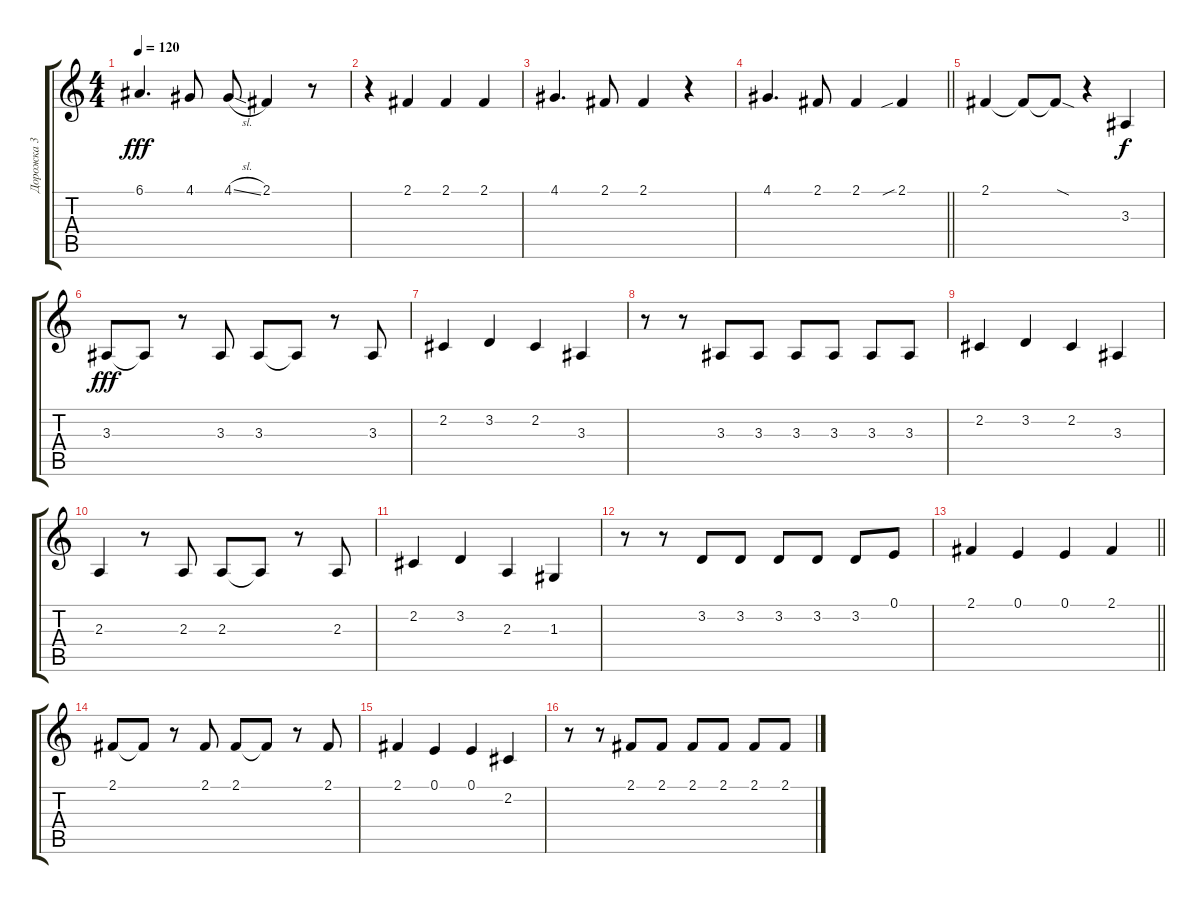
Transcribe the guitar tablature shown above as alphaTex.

\track ("Дорожка 3" "Дорожка 3") {instrument altosax}
\staff {score tabs}
\tuning (E4 B3 G3 D3 A2 E2) {hide}
\ts (4 4)
\tempo 120
\clef g2
\ks c
6.1.4{d dy fff} 4.1.8 4.1{sl}.8 2.1.4 r.8 |
r.4 2.1.4 2.1.4 2.1.4 |
4.1.4{d} 2.1.8 2.1.4 r.4 |
\barLineRight lightlight
4.1.4{d} 2.1.8 2.1.4 2.1{sib}.4 |
2.1.4 2.1{t}.8 2.1{sod t}.8 r.4 3.3.4{dy f} |
3.3.8{dy fff} 3.3{t}.8 r.8 3.3.8 3.3.8 3.3{t}.8 r.8 3.3.8 |
2.2.4 3.2.4 2.2.4 3.3.4 |
r.8 r.8 3.3.8 3.3.8 3.3.8 3.3.8 3.3.8 3.3.8 |
2.2.4 3.2.4 2.2.4 3.3.4 |
2.3.4 r.8 2.3.8 2.3.8 2.3{t}.8 r.8 2.3.8 |
2.2.4 3.2.4 2.3.4 1.3.4 |
r.8 r.8 3.2.8 3.2.8 3.2.8 3.2.8 3.2.8 0.1.8 |
\barLineRight lightlight
2.1.4 0.1.4 0.1.4 2.1.4 |
2.1.8{volume 16} 2.1{t}.8 r.8 2.1.8 2.1.8 2.1{t}.8 r.8 2.1.8 |
2.1.4 0.1.4 0.1.4 2.2.4 |
r.8 r.8 2.1.8 2.1.8 2.1.8 2.1.8 2.1.8 2.1.8
